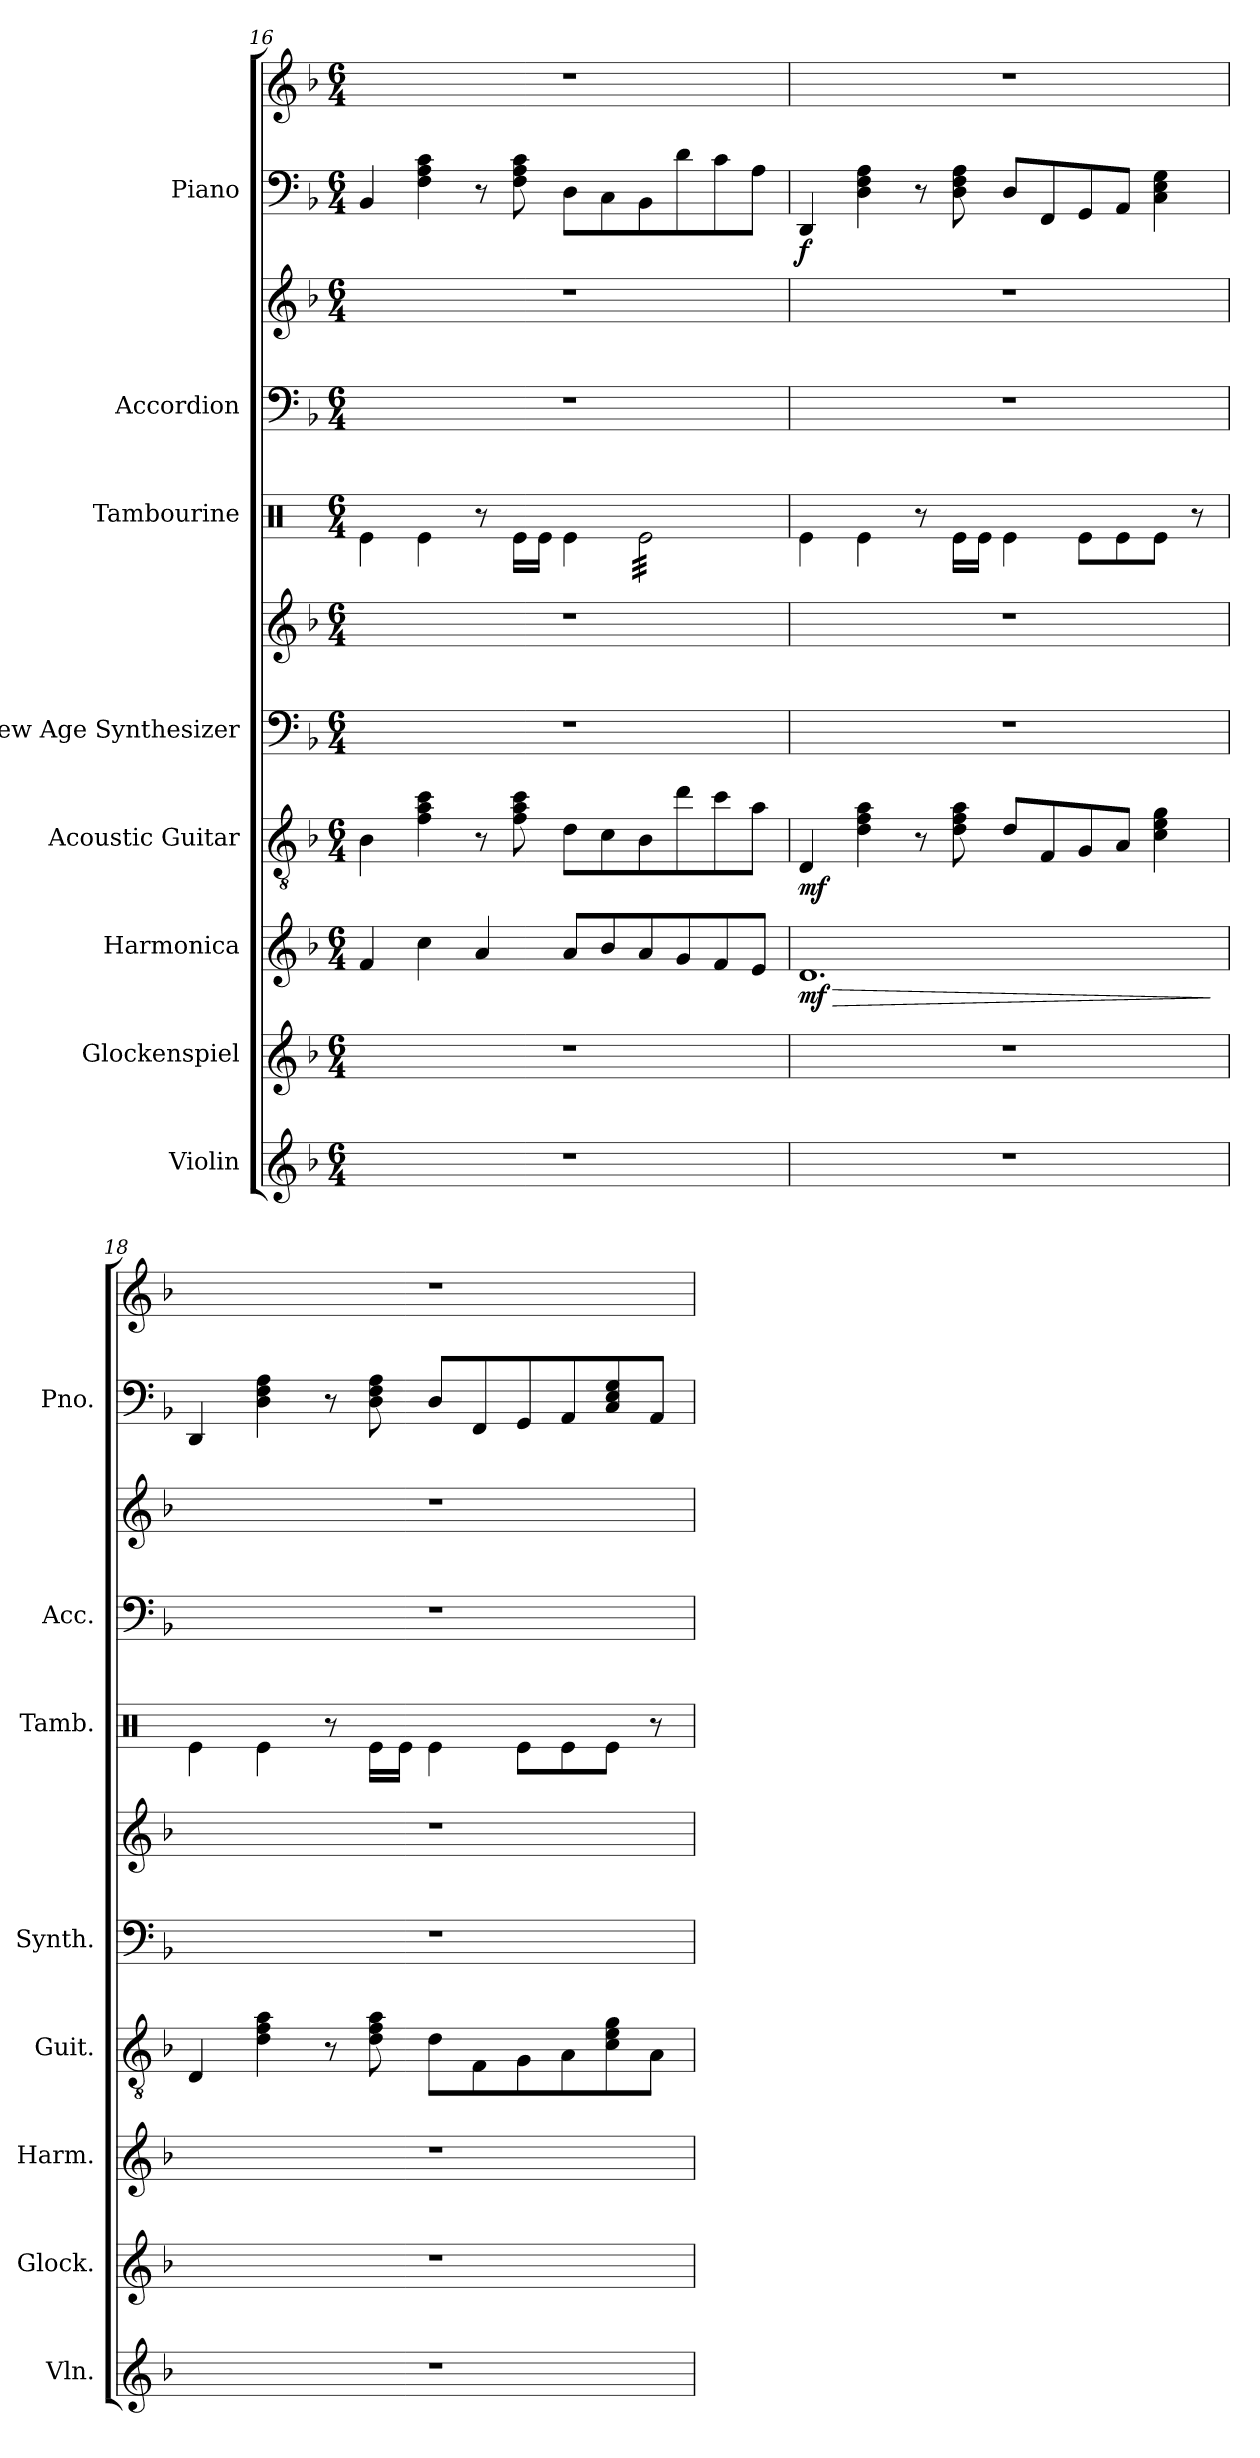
**kern	**kern	**kern	**dynam	**kern	**dynam	**kern	**kern	**kern	**kern	**kern	**kern	**kern	**dynam
*part8	*part7	*part6	*part6	*part5	*part5	*part4	*part4	*part3	*part2	*part2	*part1	*part1	*part1
*staff11	*staff10	*staff9	*staff9	*staff8	*staff8	*staff7	*staff6	*staff5	*staff4	*staff3	*staff2	*staff1	*staff1/2
*I"Violin	*I"Glockenspiel	*I"Harmonica	*	*I"Acoustic Guitar	*	*I"New Age Synthesizer	*	*I"Tambourine	*I"Accordion	*	*I"Piano	*	*
*I'Vln.	*I'Glock.	*I'Harm.	*	*I'Guit.	*	*I'Synth.	*	*I'Tamb.	*I'Acc.	*	*I'Pno.	*	*
!!LO:PB:g=z
*clefG2	*clefG2	*clefG2	*	*clefGv2	*	*clefF4	*clefG2	*clefX	*clefF4	*clefG2	*clefF4	*clefG2	*
*	*ITrd-14c-24	*	*	*	*	*	*	*	*	*	*	*	*
*k[b-]	*k[b-]	*k[b-]	*	*k[b-]	*	*k[b-]	*k[b-]	*k[]	*k[b-]	*k[b-]	*k[b-]	*k[b-]	*
*M6/4	*M6/4	*M6/4	*	*M6/4	*	*M6/4	*M6/4	*M6/4	*M6/4	*M6/4	*M6/4	*M6/4	*
=16	=16	=16	=16	=16	=16	=16	=16	=16	=16	=16	=16	=16	=16
1.r	1.r	4f/	.	4B-\	.	1.r	1.r	4Re\	1.r	1.r	4BB-/	1.r	.
.	.	4cc\	.	4f\ 4a\ 4cc\	.	.	.	4Re\	.	.	4F\ 4A\ 4c\	.	.
.	.	4a/	.	8r	.	.	.	8r	.	.	8r	.	.
.	.	.	.	8f\ 8a\ 8cc\	.	.	.	16Re\LL	.	.	8F\ 8A\ 8c\	.	.
.	.	.	.	.	.	.	.	16Re\JJ	.	.	.	.	.
.	.	8a/L	.	8d\L	.	.	.	4Re\	.	.	8D\L	.	.
.	.	8b-/	.	8c\	.	.	.	.	.	.	8C\	.	.
*	*	*	*	*	*	*	*	*tremolo	*	*	*	*	*
.	.	8a/	.	8B-\	.	.	.	32Re\LLL	.	.	8BB-\	.	.
.	.	.	.	.	.	.	.	32Re\	.	.	.	.	.
.	.	.	.	.	.	.	.	32Re\	.	.	.	.	.
.	.	.	.	.	.	.	.	32Re\	.	.	.	.	.
.	.	8g/	.	8dd\	.	.	.	32Re\	.	.	8d\	.	.
.	.	.	.	.	.	.	.	32Re\	.	.	.	.	.
.	.	.	.	.	.	.	.	32Re\	.	.	.	.	.
.	.	.	.	.	.	.	.	32Re\	.	.	.	.	.
.	.	8f/	.	8cc\	.	.	.	32Re\	.	.	8c\	.	.
.	.	.	.	.	.	.	.	32Re\	.	.	.	.	.
.	.	.	.	.	.	.	.	32Re\	.	.	.	.	.
.	.	.	.	.	.	.	.	32Re\	.	.	.	.	.
.	.	8e/J	.	8a\J	.	.	.	32Re\	.	.	8A\J	.	.
.	.	.	.	.	.	.	.	32Re\	.	.	.	.	.
.	.	.	.	.	.	.	.	32Re\	.	.	.	.	.
.	.	.	.	.	.	.	.	32Re\JJJ	.	.	.	.	.
*	*	*	*	*	*	*	*	*Xtremolo	*	*	*	*	*
=17	=17	=17	=17	=17	=17	=17	=17	=17	=17	=17	=17	=17	=17
!	!	!	!LO:HP:b	!	!	!	!	!	!	!	!	!	!
!	!	!	!LO:DY:n=1:b	!	!LO:DY:b	!	!	!	!	!	!	!	!LO:DY:b=2
1.r	1.r	1.d	> mf	4D/	mf	1.r	1.r	4Re\	1.r	1.r	4DD/	1.r	f
.	.	.	.	4d\ 4f\ 4a\	.	.	.	4Re\	.	.	4D\ 4F\ 4A\	.	.
.	.	.	.	8r	.	.	.	8r	.	.	8r	.	.
.	.	.	.	8d\ 8f\ 8a\	.	.	.	16Re\LL	.	.	8D\ 8F\ 8A\	.	.
.	.	.	.	.	.	.	.	16Re\JJ	.	.	.	.	.
.	.	.	.	8d/L	.	.	.	4Re\	.	.	8D/L	.	.
.	.	.	.	8F/	.	.	.	.	.	.	8FF/	.	.
.	.	.	.	8G/	.	.	.	8Re\L	.	.	8GG/	.	.
.	.	.	.	8A/J	.	.	.	8Re\	.	.	8AA/J	.	.
.	.	.	.	4c\ 4e\ 4g\	.	.	.	8Re\J	.	.	4C\ 4E\ 4G\	.	.
.	.	.	.	.	.	.	.	8r	.	.	.	.	.
.	.	.	]	.	.	.	.	.	.	.	.	.	.
=18	=18	=18	=18	=18	=18	=18	=18	=18	=18	=18	=18	=18	=18
1.r	1.r	1.r	.	4D/	.	1.r	1.r	4Re\	1.r	1.r	4DD/	1.r	.
.	.	.	.	4d\ 4f\ 4a\	.	.	.	4Re\	.	.	4D\ 4F\ 4A\	.	.
.	.	.	.	8r	.	.	.	8r	.	.	8r	.	.
.	.	.	.	8d\ 8f\ 8a\	.	.	.	16Re\LL	.	.	8D\ 8F\ 8A\	.	.
.	.	.	.	.	.	.	.	16Re\JJ	.	.	.	.	.
.	.	.	.	8d\L	.	.	.	4Re\	.	.	8D/L	.	.
.	.	.	.	8F\	.	.	.	.	.	.	8FF/	.	.
.	.	.	.	8G\	.	.	.	8Re\L	.	.	8GG/	.	.
.	.	.	.	8A\	.	.	.	8Re\	.	.	8AA/	.	.
.	.	.	.	8c\ 8e\ 8g\	.	.	.	8Re\J	.	.	8C/ 8E/ 8G/	.	.
.	.	.	.	8A\J	.	.	.	8r	.	.	8AA/J	.	.
=	=	=	=	=	=	=	=	=	=	=	=	=	=
*-	*-	*-	*-	*-	*-	*-	*-	*-	*-	*-	*-	*-	*-
